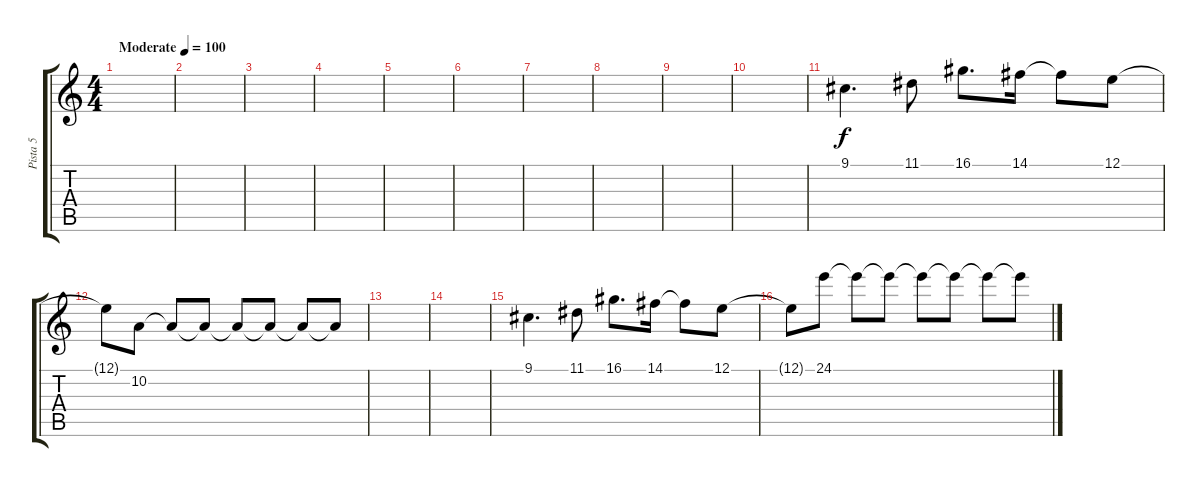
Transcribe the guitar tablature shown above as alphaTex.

\track ("Pista 5" "Pista 5") {instrument pad4choir}
\staff {score tabs}
\tuning (E4 B3 G3 D3 A2 D2) {hide}
\ts (4 4)
\tempo (100 "Moderate")
\clef g2
\ks c
|
|
|
|
|
|
|
|
|
|
9.1.4{d} 11.1.8 16.1.8{d} 14.1.16 14.1{t}.8 12.1.8 |
12.1{t}.8 10.2.8 10.2{t}.8 10.2{t}.8 10.2{t}.8 10.2{t}.8 10.2{t}.8 10.2{t}.8 |
|
|
9.1.4{d} 11.1.8 16.1.8{d} 14.1.16 14.1{t}.8 12.1.8 |
12.1{t}.8 24.1.8 24.1{t}.8 24.1{t}.8 24.1{t}.8 24.1{t}.8 24.1{t}.8 24.1{t}.8
